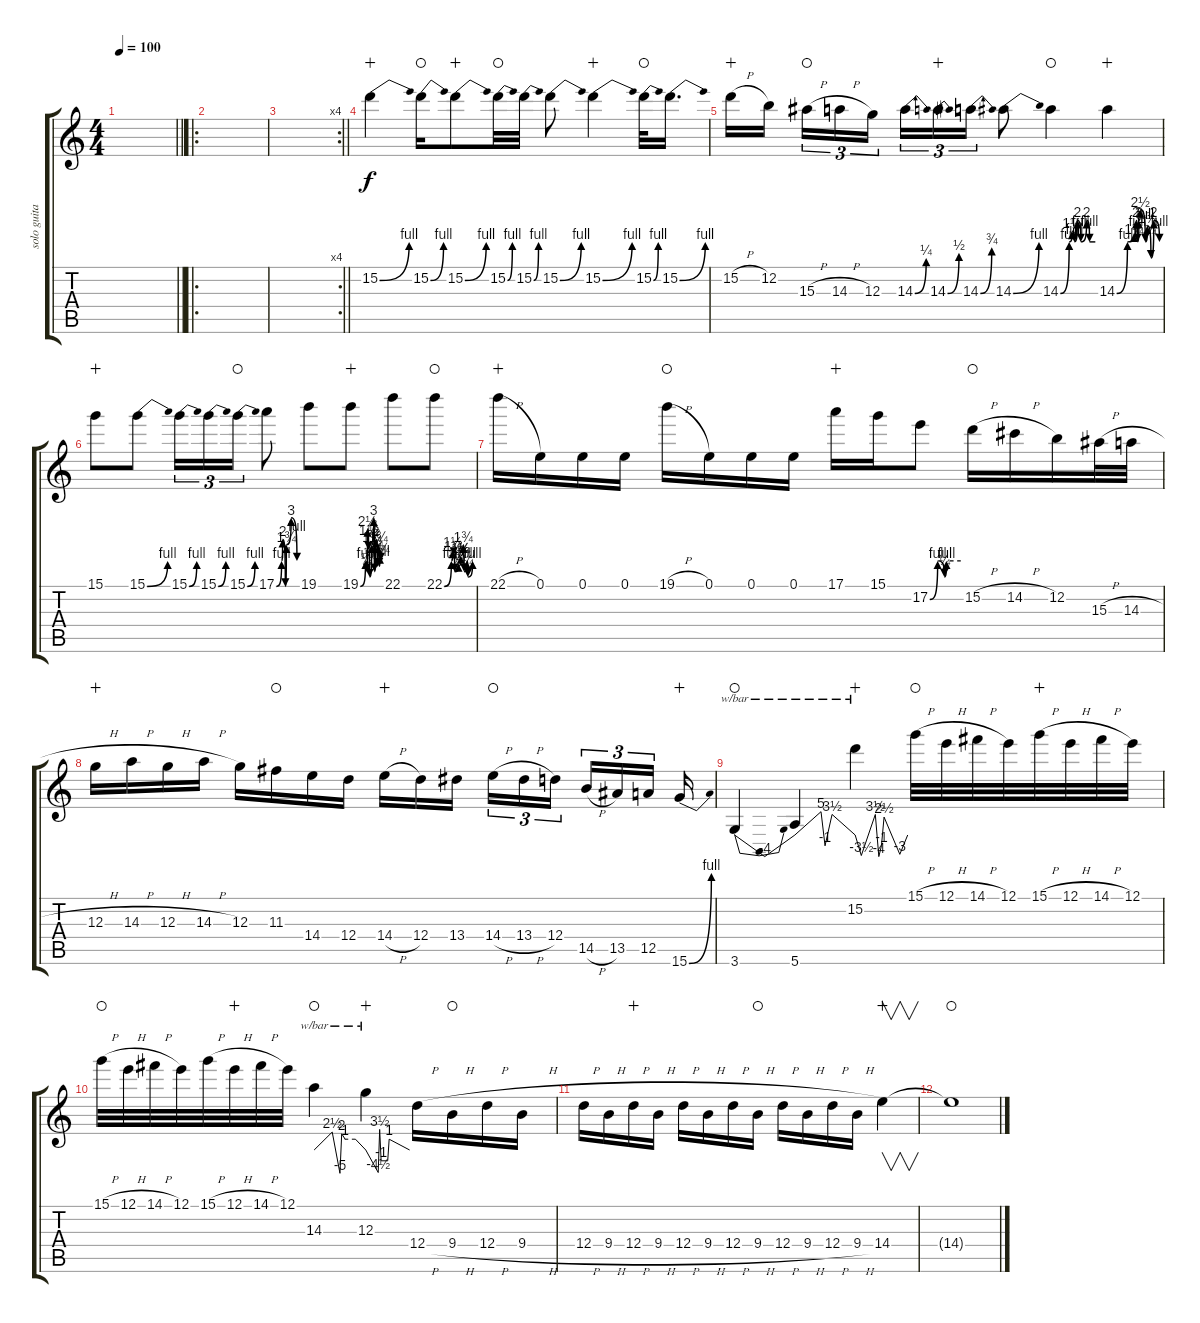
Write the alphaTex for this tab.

\track ("solo guitar overdub" "solo guita") {instrument distortionguitar}
\staff {score tabs}
\tuning (E4 B3 G3 D3 A2 E2) {hide}
\ts (4 4)
\tempo 100
\clef g2
\barLineRight lightlight
\ks c
|
\ro
|
\rc 4
\barLineRight lightlight
|
15.2{be (bend 0 0 60 4)}.4{wahc} 15.2{be (bend 0 0 60 4)}.16{waho} 15.2{be (bend 0 0 60 4)}.8{wahc} 15.2{be (bend 0 0 60 4)}.32{waho} 15.2{be (bend 0 0 60 4)}.32 15.2{be (bend 0 0 60 4)}.8 15.2{be (bend 0 0 60 4)}.4{wahc} 15.2{be (bend 0 0 60 4)}.32{waho} 15.2{be (bend 0 0 60 4)}.16{d} |
15.2{h}.16{wahc} 12.2.16{beam splitsecondary} 15.3{h}.16{tu (3 2) waho} 14.3{h}.16{tu (3 2)} 12.3.16{tu (3 2)} 14.3{be (bend 0 0 60 1)}.16{tu (3 2)} 14.3{be (bend 0 0 60 2)}.16{tu (3 2) wahc} 14.3{be (bend 0 0 60 3)}.16{tu (3 2)} 14.3{be (bend 0 0 60 4)}.8 14.3{be (custom 0 0 15 4 20 6 24 4 29 8 35 4 45 8 50 4 60 4)}.4{waho} 14.3{be (custom 0 0 15 4 24 5 27 8 29 4 31 8 33 10 40 4 43 7 48 1 52 8 60 4)}.4{wahc} |
15.1.8{wahc} 15.1{be (bend 0 0 60 4)}.8 15.1{be (bend 0 0 60 4)}.16{tu (3 2)} 15.1{be (bend 0 0 60 4)}.16{tu (3 2)} 15.1{be (bend 0 0 60 4)}.16{tu (3 2) waho} 17.1{be (custom 0 0 15 4 18 8 26 0 29 7 43 12 60 4)}.8 19.1.8 19.1{be (custom 0 0 15 4 19 2 21 10 24 6 27 1 33 7 39 12 41 2 45 8 50 3 52 7 55 3 57 5 60 4)}.8{wahc} 22.1.8 22.1{be (custom 0 0 15 4 18 6 20 5 22 2 30 3 35 5 40 7 42 2 48 4 50 1 60 4)}.8{waho} |
22.1{h}.16{wahc} 0.1.16 0.1.16 0.1.16 19.1{h}.16{waho} 0.1.16 0.1.16 0.1.16 17.1.16{wahc} 15.1.16 17.2{be (custom 0 0 15 4 28 1 32 4 60 4)}.8 15.2{h}.16{waho} 14.2{h}.16 12.2.16 15.3{h}.32 14.3{h}.32 |
12.3{h}.16{wahc} 14.3{h}.16 12.3{h}.16 14.3{h}.16 12.3.16 11.3.16{waho} 14.4.16 12.4.16 14.4{h}.16{wahc} 12.4.16 13.4.16{beam splitsecondary} 14.4{h}.16{tu (3 2) waho} 13.4{h}.16{tu (3 2)} 12.4.16{tu (3 2) beam splitsecondary} 14.5{h}.16{tu (3 2)} 13.5.16{tu (3 2)} 12.5.16{tu (3 2) beam splitsecondary} 15.6{be (bend 0 0 60 4)}.16{wahc} |
3.6.4{tbe (dip default 0 0 31 -16 60 0) waho} 5.6.4{tbe (custom default 0 0 26 20 30 -4 37 14 60 0)} 15.2.4{tbe (custom default 0 0 7 -14 23 14 27 -16 30 -4 33 10 51 -12 60 0) wahc} 15.1{h}.32{waho} 12.1{h}.32 14.1{h}.32 12.1.32 15.1{h}.32{wahc} 12.1{h}.32 14.1{h}.32 12.1.32 |
15.1{h}.32{waho} 12.1{h}.32 14.1{h}.32 12.1.32 15.1{h}.32 12.1{h}.32{wahc} 14.1{h}.32 12.1.32 14.3.4{tbe (custom default 0 0 21 10 30 -20 32 8 36 4 48 4 60 0) waho} 12.3.4{tbe (custom default 0 0 17 -18 19 14 21 -4 30 -4 32 4 60 0) wahc} 12.4{h}.16 9.4{h}.16{waho} 12.4{h}.16 9.4{h}.16 |
12.4{h}.16 9.4{h}.16 12.4{h}.16{wahc} 9.4{h}.16 12.4{h}.16 9.4{h}.16 12.4{h}.16 9.4{h}.16{waho} 12.4{h}.16 9.4{h}.16 12.4{h}.16 9.4{h}.16 14.4.4{v wahc} |
14.4{t}.1{waho}
